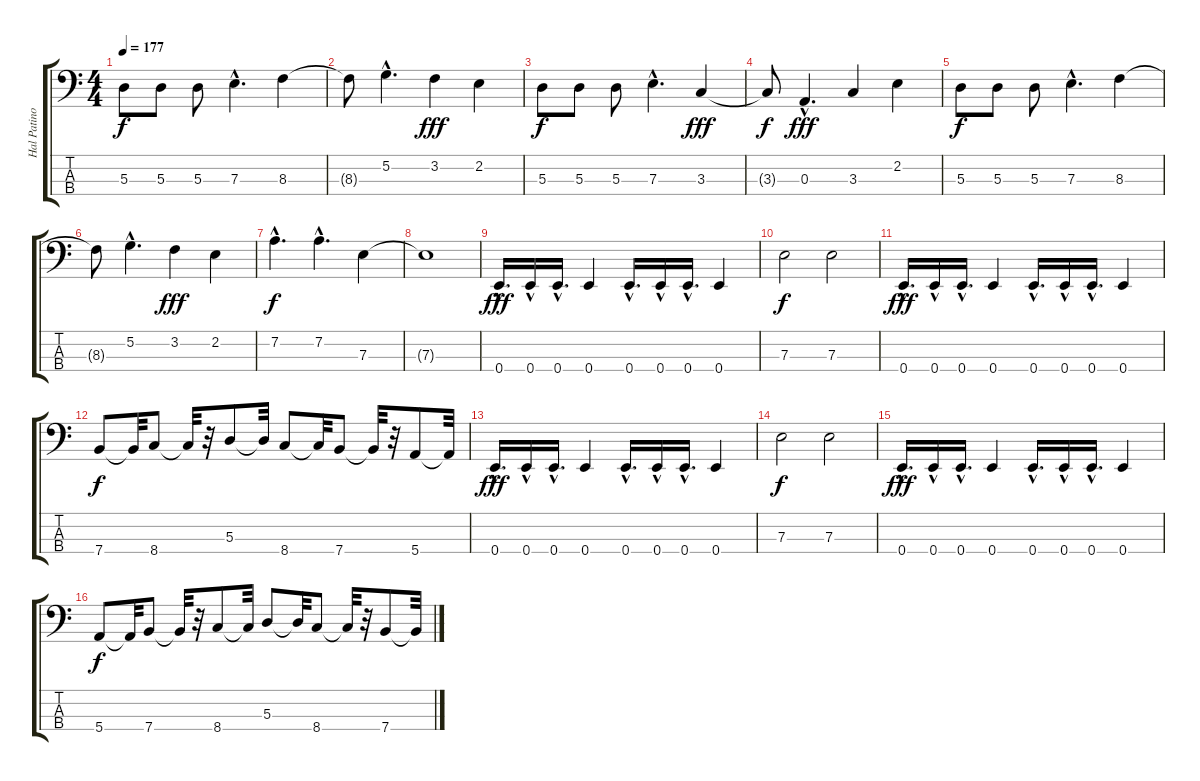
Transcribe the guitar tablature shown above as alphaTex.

\track ("Hal Patino" "Hal Patino") {instrument electricbassfinger}
\staff {score tabs}
\tuning (G2 D2 A1 E1) {hide}
\ts (4 4)
\tempo 177
\clef f4
\ks c
5.3.8{dy f} 5.3.8 5.3.8 7.3{hac}.4{d} 8.3.4 |
8.3{t}.8 5.2{hac}.4{d} 3.2.4{dy fff} 2.2.4 |
5.3.8{dy f} 5.3.8 5.3.8 7.3{hac}.4{d} 3.3.4{dy fff} |
3.3{t}.8{dy f} 0.3{hac}.4{d dy fff} 3.3.4 2.2.4 |
5.3.8{dy f} 5.3.8 5.3.8 7.3{hac}.4{d} 8.3.4 |
8.3{t}.8 5.2{hac}.4{d} 3.2.4{dy fff} 2.2.4 |
7.2{hac}.4{d dy f} 7.2{hac}.4{d} 7.3.4 |
7.3{t}.1 |
0.4{hac}.16{d dy fff} 0.4{hac}.16 0.4{hac}.16{d} 0.4.4 0.4{hac}.16{d} 0.4{hac}.16 0.4{hac}.16{d} 0.4.4 |
7.3.2{dy f} 7.3.2 |
0.4{hac}.16{d dy fff} 0.4{hac}.16 0.4{hac}.16{d} 0.4.4 0.4{hac}.16{d} 0.4{hac}.16 0.4{hac}.16{d} 0.4.4 |
7.4.8{dy f} 7.4{t}.32 8.4.8 8.4{t}.32 r.32 5.3.8 5.3{t}.32 8.4.8 8.4{t}.32 7.4.8 7.4{t}.32 r.32 5.4.8 5.4{t}.32 |
0.4{hac}.16{d dy fff} 0.4{hac}.16 0.4{hac}.16{d} 0.4.4 0.4{hac}.16{d} 0.4{hac}.16 0.4{hac}.16{d} 0.4.4 |
7.3.2{dy f} 7.3.2 |
0.4{hac}.16{d dy fff} 0.4{hac}.16 0.4{hac}.16{d} 0.4.4 0.4{hac}.16{d} 0.4{hac}.16 0.4{hac}.16{d} 0.4.4 |
5.4.8{dy f} 5.4{t}.32 7.4.8 7.4{t}.32 r.32 8.4.8 8.4{t}.32 5.3.8 5.3{t}.32 8.4.8 8.4{t}.32 r.32 7.4.8 7.4{t}.32
